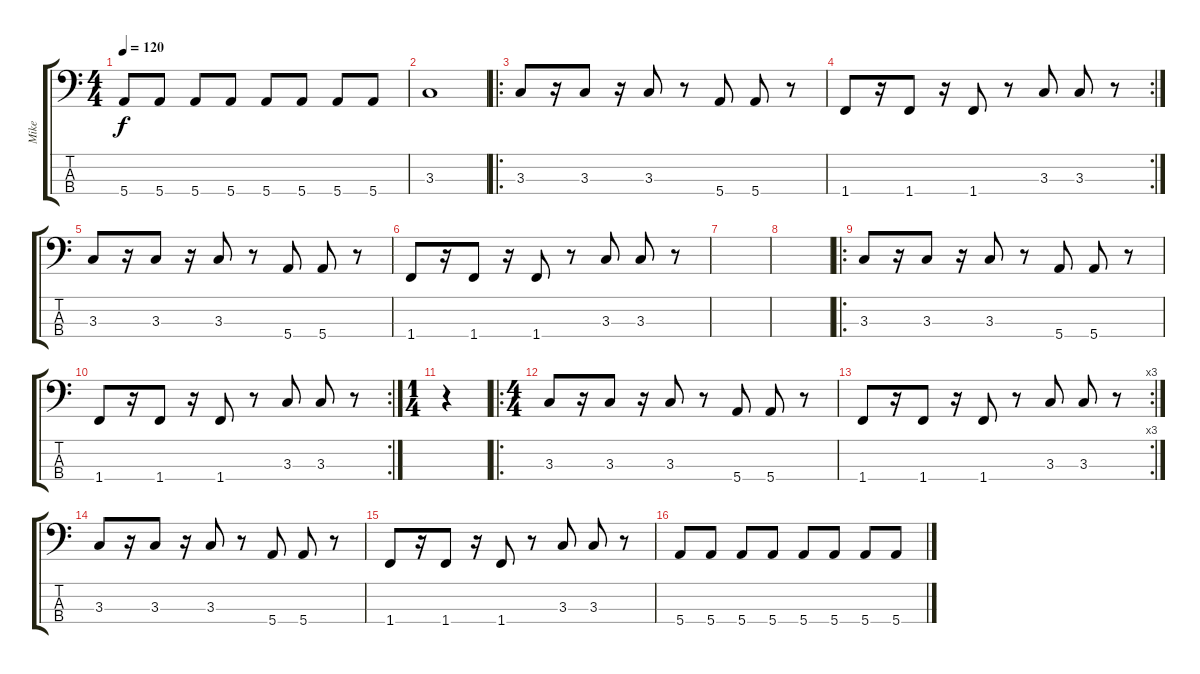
\track ("Mike" "Mike") {instrument electricbasspick}
\staff {score tabs}
\tuning (G2 D2 A1 E1) {hide}
\ts (4 4)
\tempo 120
\clef f4
\ks c
5.4.8{dy f} 5.4.8 5.4.8 5.4.8 5.4.8 5.4.8 5.4.8 5.4.8 |
3.3.1 |
\ro
3.3.8 r.16 3.3.8 r.16 3.3.8 r.8 5.4.8 5.4.8 r.8 |
\rc 2
1.4.8 r.16 1.4.8 r.16 1.4.8 r.8 3.3.8 3.3.8 r.8 |
3.3.8 r.16 3.3.8 r.16 3.3.8 r.8 5.4.8 5.4.8 r.8 |
1.4.8 r.16 1.4.8 r.16 1.4.8 r.8 3.3.8 3.3.8 r.8 |
|
|
\ro
3.3.8 r.16 3.3.8 r.16 3.3.8 r.8 5.4.8 5.4.8 r.8 |
\rc 2
1.4.8 r.16 1.4.8 r.16 1.4.8 r.8 3.3.8 3.3.8 r.8 |
\ts (1 4)
r.4 |
\ro
\ts (4 4)
3.3.8 r.16 3.3.8 r.16 3.3.8 r.8 5.4.8 5.4.8 r.8 |
\rc 3
1.4.8 r.16 1.4.8 r.16 1.4.8 r.8 3.3.8 3.3.8 r.8 |
3.3.8 r.16 3.3.8 r.16 3.3.8 r.8 5.4.8 5.4.8 r.8 |
1.4.8 r.16 1.4.8 r.16 1.4.8 r.8 3.3.8 3.3.8 r.8 |
5.4.8 5.4.8 5.4.8 5.4.8 5.4.8 5.4.8 5.4.8 5.4.8
